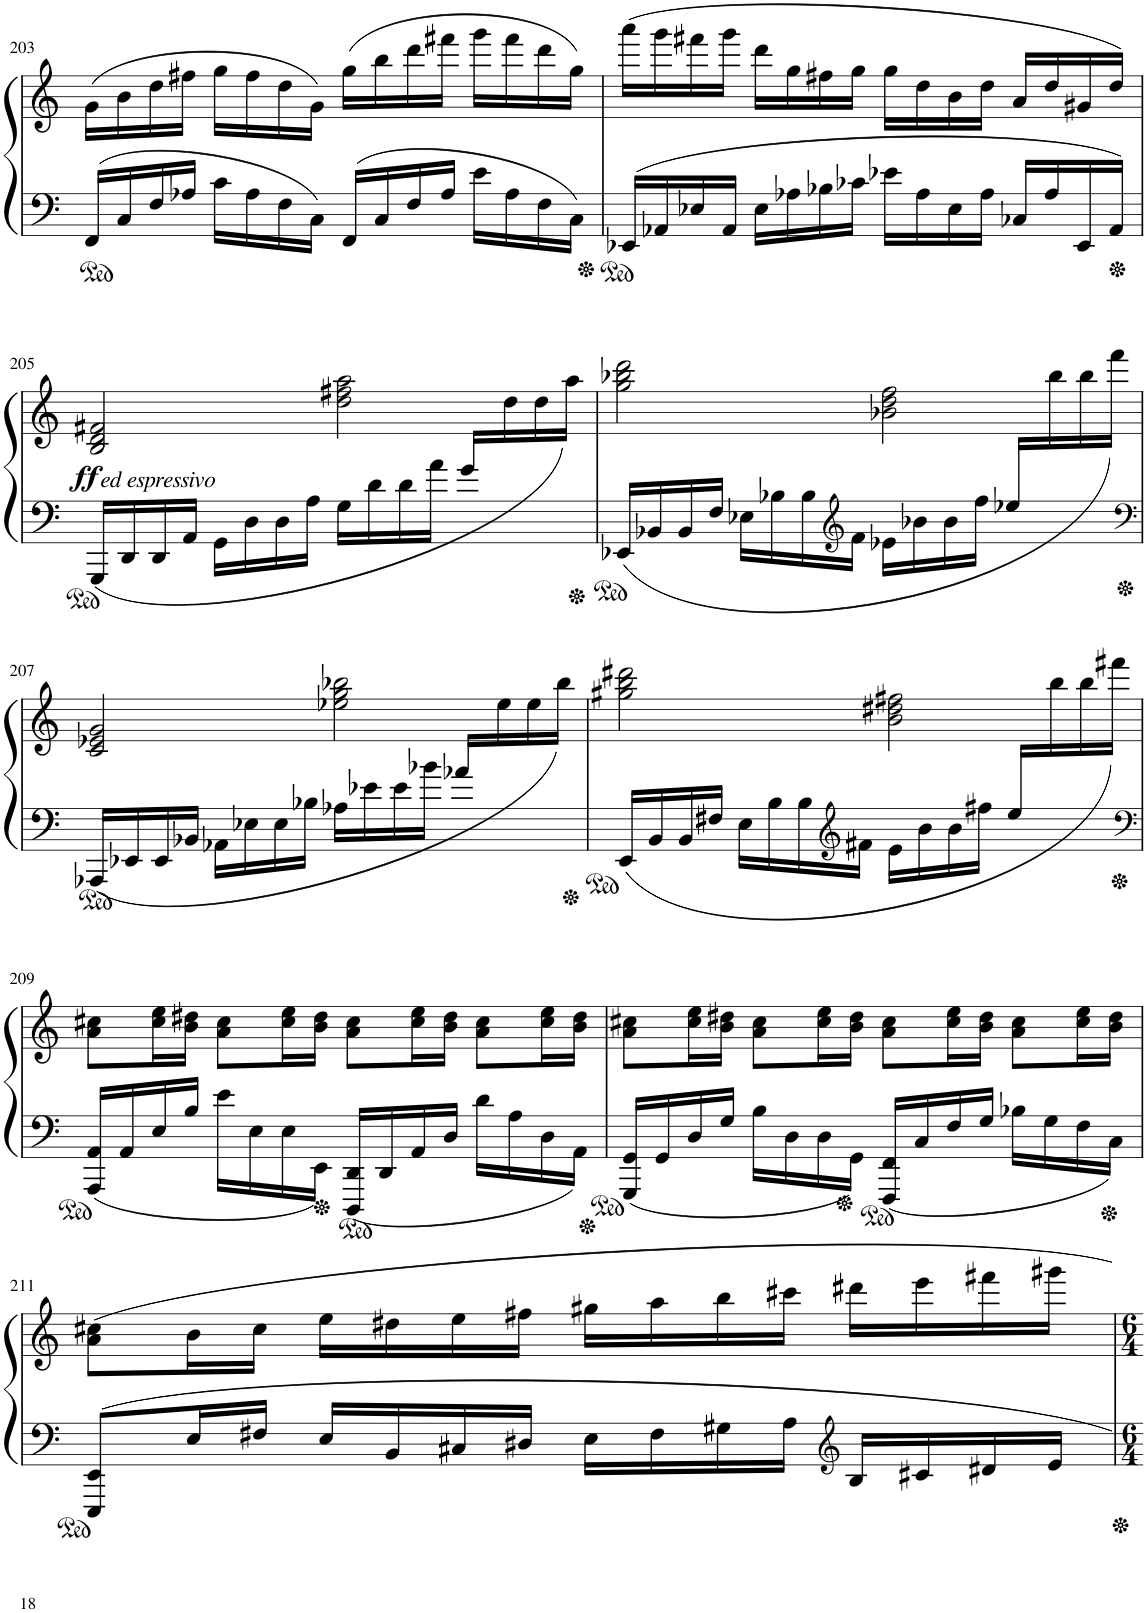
**kern	**kern	**dynam
*part1	*part1	*part1
*staff2	*staff1	*staff1/2
*I"Piano	*	*
*I'Pno.	*	*
!!LO:PB:g=z
*clefF4	*clefG2	*
*k[]	*k[]	*
*M4/4	*M4/4	*
=203	=203	=203
16FF/LL	(16g\LL	.
16C/	16b\	.
16F/	16dd\	.
16A-X/JJ	16ff#X\JJ	.
16c\LL	16gg\LL	.
16A-\	16ff#\	.
16F\	16dd\	.
16C\JJ	16g\JJ)	.
16FF/LL	(16gg\LL	.
16C/	16bb\	.
16F/	16ddd\	.
16A-/JJ	16fff#X\JJ	.
16e\LL	16ggg\LL	.
16A-\	16fff#\	.
16F\	16ddd\	.
16C\JJ	16gg\JJ)	.
=204	=204	=204
16EE-X/LL	(16aaa\LL	.
16AA-X/	16ggg\	.
16E-X/	16fff#X\	.
16AA-/JJ	16ggg\JJ	.
16E-\LL	16ddd\LL	.
16A-X\	16gg\	.
16B-X\	16ff#X\	.
16c-X\JJ	16gg\JJ	.
16e-X\LL	16gg\LL	.
16A-\	16dd\	.
16E-\	16b\	.
16A-\JJ	16dd\JJ	.
16C-X/LL	16a/LL	.
16A-/	16dd/	.
16EE-/	16g#X/	.
16AA-/JJ	16dd/JJ)	.
!!LO:LB:g=z
=205	=205	=205
*ped	*	*
*	*^	*
!	!LO:TX:b:i:t=ed espressivo	!	!
!	!	!	!LO:DY:b
(<16GGG/LL	2B/ 2d/ 2f#X/	16ryy	ff
*	*v	*v	*
16DD/	.	.
16DD/	.	.
16AA/JJ	.	.
16GG\LL	.	.
16D\	.	.
16D\	.	.
16A\JJ	.	.
16G\LL	2dd\ 2ff#X\ 2aa\	.
16d\	.	.
16d\	.	.
16a\JJ	.	.
16g/LL	.	.
*	*^	*
8.ryy	.	16dd\	.
.	.	16dd\	.
.	.	16aa\JJ)	.
=206	=206	=206	=206
*ped	*	*	*
*	*Xped	*	*
(<16EE-X/LL	2gg\ 2bb-X\ 2ddd\	16ryy	.
*	*v	*v	*
16BB-X/	.	.
16BB-/	.	.
16F/JJ	.	.
16E-X\LL	.	.
16B-X\	.	.
16B-\	.	.
*clefG2	*	*
16f\JJ	.	.
16e-X\LL	2b-X\ 2dd\ 2ff\	.
16b-X\	.	.
16b-\	.	.
16ff\JJ	.	.
16ee-X/LL	.	.
*	*^	*
8.ryy	.	16bb-\	.
.	.	16bb-\	.
.	.	16fff\JJ)	.
!!LO:LB:g=z	!!
=207	=207	=207	=207
*clefF4	*	*	*
*ped	*	*	*
*	*Xped	*	*
(<16AAA-X/LL	2c/ 2e-X/ 2g/	16ryy	.
*	*v	*v	*
16EE-X/	.	.
16EE-/	.	.
16BB-X/JJ	.	.
16AA-X\LL	.	.
16E-X\	.	.
16E-\	.	.
16B-X\JJ	.	.
16A-X\LL	2ee-X\ 2gg\ 2bb-X\	.
16e-X\	.	.
16e-\	.	.
16b-X\JJ	.	.
16a-X/LL	.	.
*	*^	*
8.ryy	.	16ee-\	.
.	.	16ee-\	.
.	.	16bb-\JJ)	.
=208	=208	=208	=208
*ped	*	*	*
*	*Xped	*	*
(<16EE/LL	2gg#X\ 2bb\ 2ddd#X\	16ryy	.
*	*v	*v	*
16BB/	.	.
16BB/	.	.
16F#X/JJ	.	.
16E\LL	.	.
16B\	.	.
16B\	.	.
*clefG2	*	*
16f#X\JJ	.	.
16e\LL	2b\ 2dd#X\ 2ff#X\	.
16b\	.	.
16b\	.	.
16ff#X\JJ	.	.
16ee/LL	.	.
*	*^	*
8.ryy	.	16bb\	.
.	.	16bb\	.
.	.	16fff#X\JJ)	.
*	*v	*v	*
!!LO:LB:g=z
=209	=209	=209
*clefF4	*	*
*	*Xped	*
16AAA/ 16AA/LL	8a\ 8cc#X\L	.
16AA/	.	.
16E/	16cc#\ 16ee\L	.
16B/JJ	16b\ 16dd#X\JJ	.
16e\LL	8a\ 8cc#\L	.
16E\	.	.
16E\	16cc#\ 16ee\L	.
16EE\JJ	16b\ 16dd#\JJ	.
16DDD/ 16DD/LL	8a\ 8cc#\L	.
16DD/	.	.
16AA/	16cc#\ 16ee\L	.
16D/JJ	16b\ 16dd#\JJ	.
16d\LL	8a\ 8cc#\L	.
16A\	.	.
16D\	16cc#\ 16ee\L	.
16AA\JJ	16b\ 16dd#\JJ	.
=210	=210	=210
16GGG/ 16GG/LL	8a\ 8cc#X\L	.
16GG/	.	.
16D/	16cc#\ 16ee\L	.
16G/JJ	16b\ 16dd#X\JJ	.
16B\LL	8a\ 8cc#\L	.
16D\	.	.
16D\	16cc#\ 16ee\L	.
16GG\JJ	16b\ 16dd#\JJ	.
16FFF/ 16FF/LL	8a\ 8cc#\L	.
16C/	.	.
16F/	16cc#\ 16ee\L	.
16G/JJ	16b\ 16dd#\JJ	.
16B-X\LL	8a\ 8cc#\L	.
16G\	.	.
16F\	16cc#\ 16ee\L	.
16C\JJ	16b\ 16dd#\JJ	.
!!LO:LB:g=z
=211	=211	=211
8EEE/ 8EE/L	8a\ 8cc#X\L	.
16E/L	16b\L	.
16F#X/JJ	16cc#\JJ	.
16E/LL	16ee\LL	.
16BB/	16dd#X\	.
16C#X/	16ee\	.
16D#X/JJ	16ff#X\JJ	.
16E\LL	16gg#X\LL	.
16F#\	16aa\	.
16G#X\	16bb\	.
16A\JJ	16ccc#X\JJ	.
*clefG2	*	*
16B/LL	16ddd#X\LL	.
16c#X/	16eee\	.
16d#X/	16fff#X\	.
16e/JJ	16ggg#X\JJ	.
=	=	=
*-	*-	*-
